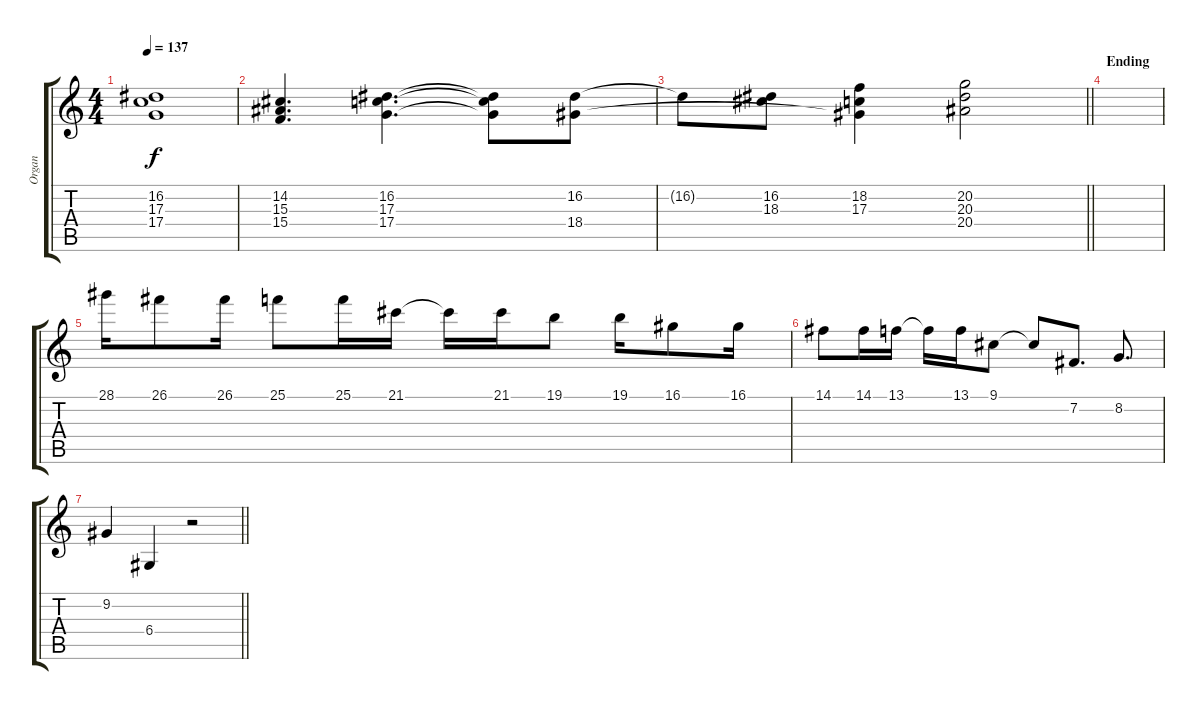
\track ("Organ" "Organ") {instrument drawbarorgan}
\staff {score tabs}
\tuning (E4 B3 G3 D3 A2 E2) {hide}
\ts (4 4)
\tempo 137
\clef g2
\ks c
(16.2 17.3 17.4).1{dy f} |
(14.2 15.3 15.4).4{d} (16.2 17.3 17.4).4{d} (16.2{t} 17.3{t} 17.4{t}).8 (16.2 18.4).8 |
\barLineRight lightlight
16.2{t}.8 (16.2 18.3).8 (18.2 17.3 18.4{t}).4 (20.2 20.3 20.4).2 |
\section ("" "Ending")
|
28.1.16{instrument musicbox} 26.1.8 26.1.16 25.1.8 25.1.16 21.1.16 21.1{t}.16 21.1.16 19.1.8 19.1.16 16.1.8 16.1.16 |
14.1.8 14.1.16 13.1.16 13.1{t}.16 13.1.16 9.1.8 9.1{t}.8 7.2.8{d} 8.2.8{d} |
\barLineRight lightlight
9.2.4 6.4.4 r.2
